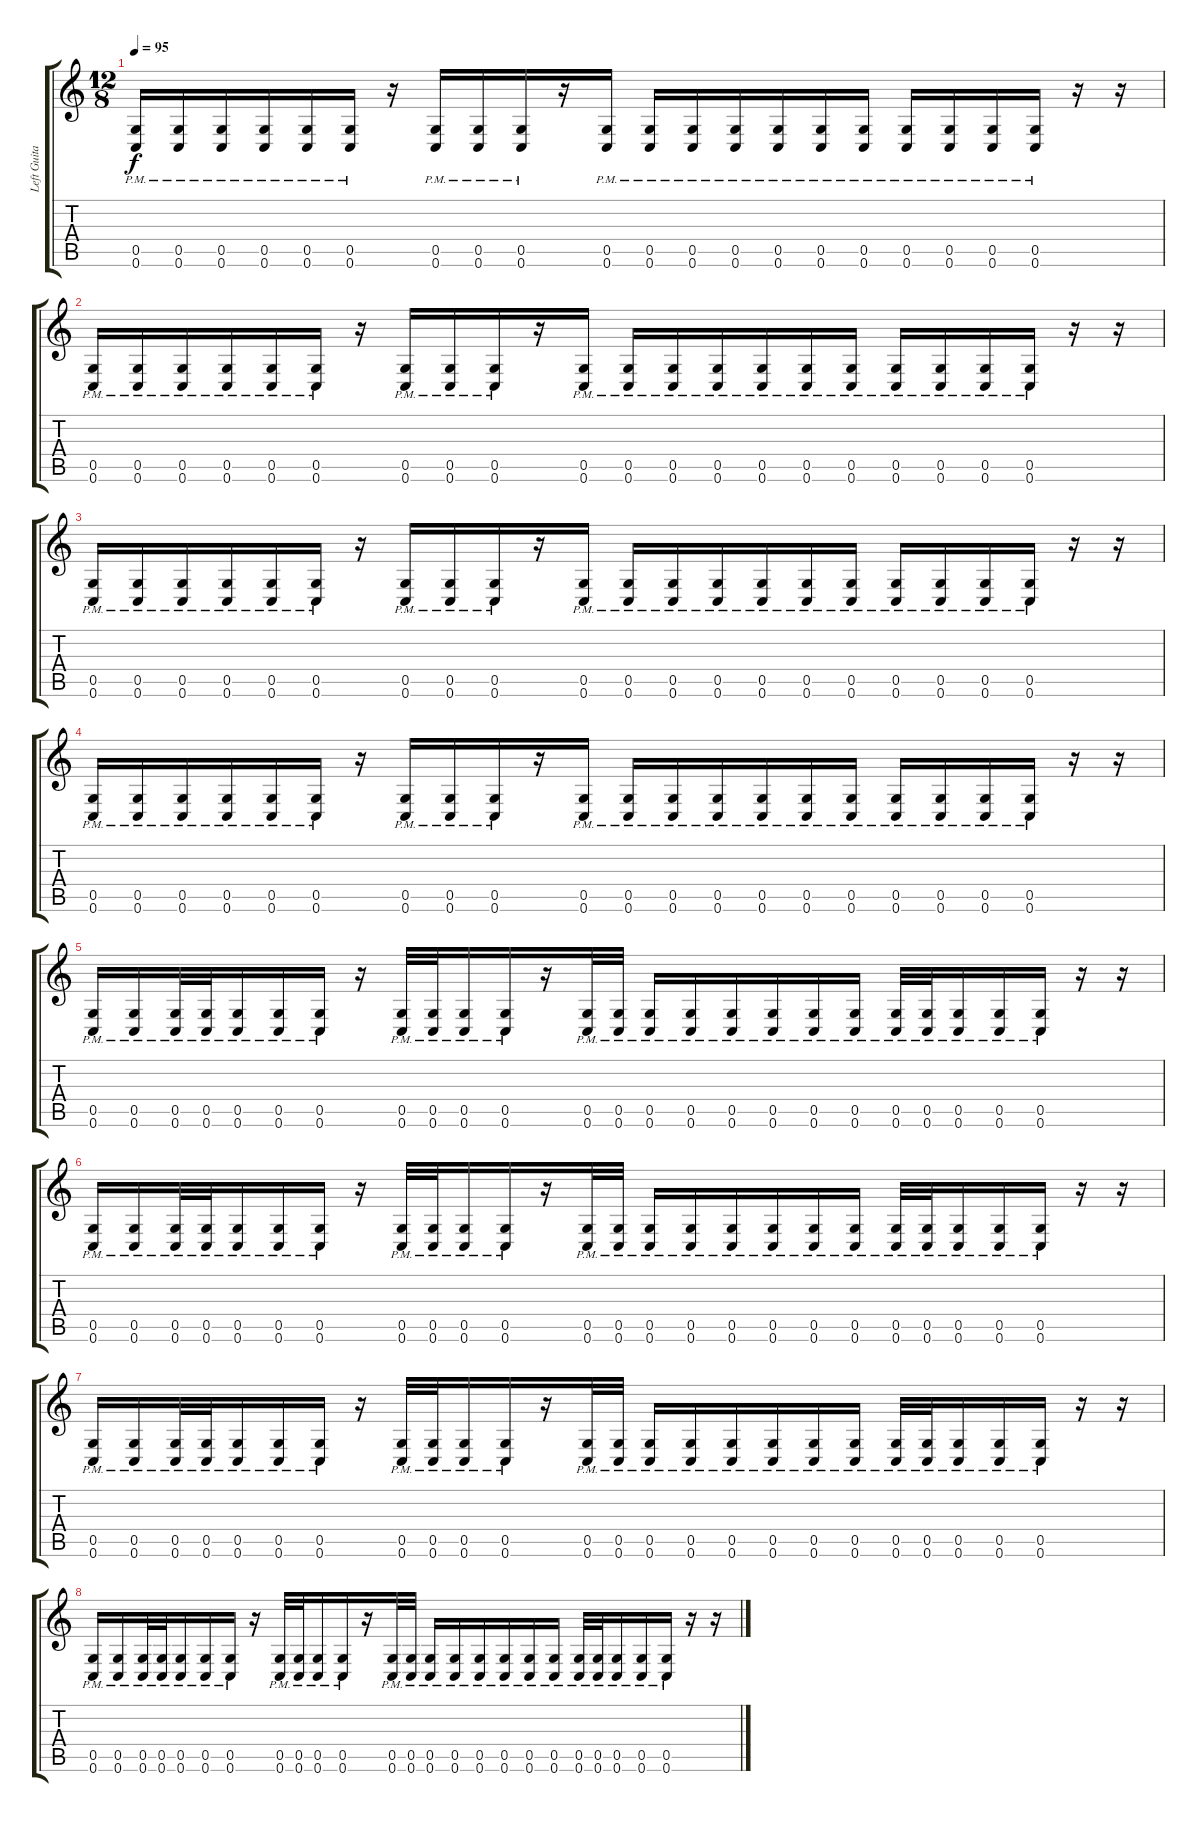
\track ("Left Guitar" "Left Guita") {instrument distortionguitar}
\staff {score tabs}
\tuning (D4 A3 F3 C3 G2 C2) {hide}
\ts (12 8)
\tempo 95
\clef g2
\ks c
(0.5{pm} 0.6{pm}).16{dy f} (0.5{pm} 0.6{pm}).16 (0.5{pm} 0.6{pm}).16 (0.5{pm} 0.6{pm}).16 (0.5{pm} 0.6{pm}).16 (0.5{pm} 0.6{pm}).16 r.16 (0.5{pm} 0.6{pm}).16 (0.5{pm} 0.6{pm}).16 (0.5{pm} 0.6{pm}).16 r.16 (0.5{pm} 0.6{pm}).16 (0.5{pm} 0.6{pm}).16 (0.5{pm} 0.6{pm}).16 (0.5{pm} 0.6{pm}).16 (0.5{pm} 0.6{pm}).16 (0.5{pm} 0.6{pm}).16 (0.5{pm} 0.6{pm}).16 (0.5{pm} 0.6{pm}).16 (0.5{pm} 0.6{pm}).16 (0.5{pm} 0.6{pm}).16 (0.5{pm} 0.6{pm}).16 r.16 r.16 |
(0.5{pm} 0.6{pm}).16 (0.5{pm} 0.6{pm}).16 (0.5{pm} 0.6{pm}).16 (0.5{pm} 0.6{pm}).16 (0.5{pm} 0.6{pm}).16 (0.5{pm} 0.6{pm}).16 r.16 (0.5{pm} 0.6{pm}).16 (0.5{pm} 0.6{pm}).16 (0.5{pm} 0.6{pm}).16 r.16 (0.5{pm} 0.6{pm}).16 (0.5{pm} 0.6{pm}).16 (0.5{pm} 0.6{pm}).16 (0.5{pm} 0.6{pm}).16 (0.5{pm} 0.6{pm}).16 (0.5{pm} 0.6{pm}).16 (0.5{pm} 0.6{pm}).16 (0.5{pm} 0.6{pm}).16 (0.5{pm} 0.6{pm}).16 (0.5{pm} 0.6{pm}).16 (0.5{pm} 0.6{pm}).16 r.16 r.16 |
(0.5{pm} 0.6{pm}).16 (0.5{pm} 0.6{pm}).16 (0.5{pm} 0.6{pm}).16 (0.5{pm} 0.6{pm}).16 (0.5{pm} 0.6{pm}).16 (0.5{pm} 0.6{pm}).16 r.16 (0.5{pm} 0.6{pm}).16 (0.5{pm} 0.6{pm}).16 (0.5{pm} 0.6{pm}).16 r.16 (0.5{pm} 0.6{pm}).16 (0.5{pm} 0.6{pm}).16 (0.5{pm} 0.6{pm}).16 (0.5{pm} 0.6{pm}).16 (0.5{pm} 0.6{pm}).16 (0.5{pm} 0.6{pm}).16 (0.5{pm} 0.6{pm}).16 (0.5{pm} 0.6{pm}).16 (0.5{pm} 0.6{pm}).16 (0.5{pm} 0.6{pm}).16 (0.5{pm} 0.6{pm}).16 r.16 r.16 |
(0.5{pm} 0.6{pm}).16 (0.5{pm} 0.6{pm}).16 (0.5{pm} 0.6{pm}).16 (0.5{pm} 0.6{pm}).16 (0.5{pm} 0.6{pm}).16 (0.5{pm} 0.6{pm}).16 r.16 (0.5{pm} 0.6{pm}).16 (0.5{pm} 0.6{pm}).16 (0.5{pm} 0.6{pm}).16 r.16 (0.5{pm} 0.6{pm}).16 (0.5{pm} 0.6{pm}).16 (0.5{pm} 0.6{pm}).16 (0.5{pm} 0.6{pm}).16 (0.5{pm} 0.6{pm}).16 (0.5{pm} 0.6{pm}).16 (0.5{pm} 0.6{pm}).16 (0.5{pm} 0.6{pm}).16 (0.5{pm} 0.6{pm}).16 (0.5{pm} 0.6{pm}).16 (0.5{pm} 0.6{pm}).16 r.16 r.16 |
(0.5{pm} 0.6{pm}).16 (0.5{pm} 0.6{pm}).16 (0.5{pm} 0.6{pm}).32 (0.5{pm} 0.6{pm}).32 (0.5{pm} 0.6{pm}).16 (0.5{pm} 0.6{pm}).16 (0.5{pm} 0.6{pm}).16 r.16 (0.5{pm} 0.6{pm}).32 (0.5{pm} 0.6{pm}).32 (0.5{pm} 0.6{pm}).16 (0.5{pm} 0.6{pm}).16 r.16 (0.5{pm} 0.6{pm}).32 (0.5{pm} 0.6{pm}).32 (0.5{pm} 0.6{pm}).16 (0.5{pm} 0.6{pm}).16 (0.5{pm} 0.6{pm}).16 (0.5{pm} 0.6{pm}).16 (0.5{pm} 0.6{pm}).16 (0.5{pm} 0.6{pm}).16 (0.5{pm} 0.6{pm}).32 (0.5{pm} 0.6{pm}).32 (0.5{pm} 0.6{pm}).16 (0.5{pm} 0.6{pm}).16 (0.5{pm} 0.6{pm}).16 r.16 r.16 |
(0.5{pm} 0.6{pm}).16 (0.5{pm} 0.6{pm}).16 (0.5{pm} 0.6{pm}).32 (0.5{pm} 0.6{pm}).32 (0.5{pm} 0.6{pm}).16 (0.5{pm} 0.6{pm}).16 (0.5{pm} 0.6{pm}).16 r.16 (0.5{pm} 0.6{pm}).32 (0.5{pm} 0.6{pm}).32 (0.5{pm} 0.6{pm}).16 (0.5{pm} 0.6{pm}).16 r.16 (0.5{pm} 0.6{pm}).32 (0.5{pm} 0.6{pm}).32 (0.5{pm} 0.6{pm}).16 (0.5{pm} 0.6{pm}).16 (0.5{pm} 0.6{pm}).16 (0.5{pm} 0.6{pm}).16 (0.5{pm} 0.6{pm}).16 (0.5{pm} 0.6{pm}).16 (0.5{pm} 0.6{pm}).32 (0.5{pm} 0.6{pm}).32 (0.5{pm} 0.6{pm}).16 (0.5{pm} 0.6{pm}).16 (0.5{pm} 0.6{pm}).16 r.16 r.16 |
(0.5{pm} 0.6{pm}).16 (0.5{pm} 0.6{pm}).16 (0.5{pm} 0.6{pm}).32 (0.5{pm} 0.6{pm}).32 (0.5{pm} 0.6{pm}).16 (0.5{pm} 0.6{pm}).16 (0.5{pm} 0.6{pm}).16 r.16 (0.5{pm} 0.6{pm}).32 (0.5{pm} 0.6{pm}).32 (0.5{pm} 0.6{pm}).16 (0.5{pm} 0.6{pm}).16 r.16 (0.5{pm} 0.6{pm}).32 (0.5{pm} 0.6{pm}).32 (0.5{pm} 0.6{pm}).16 (0.5{pm} 0.6{pm}).16 (0.5{pm} 0.6{pm}).16 (0.5{pm} 0.6{pm}).16 (0.5{pm} 0.6{pm}).16 (0.5{pm} 0.6{pm}).16 (0.5{pm} 0.6{pm}).32 (0.5{pm} 0.6{pm}).32 (0.5{pm} 0.6{pm}).16 (0.5{pm} 0.6{pm}).16 (0.5{pm} 0.6{pm}).16 r.16 r.16 |
(0.5{pm} 0.6{pm}).16 (0.5{pm} 0.6{pm}).16 (0.5{pm} 0.6{pm}).32 (0.5{pm} 0.6{pm}).32 (0.5{pm} 0.6{pm}).16 (0.5{pm} 0.6{pm}).16 (0.5{pm} 0.6{pm}).16 r.16 (0.5{pm} 0.6{pm}).32 (0.5{pm} 0.6{pm}).32 (0.5{pm} 0.6{pm}).16 (0.5{pm} 0.6{pm}).16 r.16 (0.5{pm} 0.6{pm}).32 (0.5{pm} 0.6{pm}).32 (0.5{pm} 0.6{pm}).16 (0.5{pm} 0.6{pm}).16 (0.5{pm} 0.6{pm}).16 (0.5{pm} 0.6{pm}).16 (0.5{pm} 0.6{pm}).16 (0.5{pm} 0.6{pm}).16 (0.5{pm} 0.6{pm}).32 (0.5{pm} 0.6{pm}).32 (0.5{pm} 0.6{pm}).16 (0.5{pm} 0.6{pm}).16 (0.5{pm} 0.6{pm}).16 r.16 r.16
